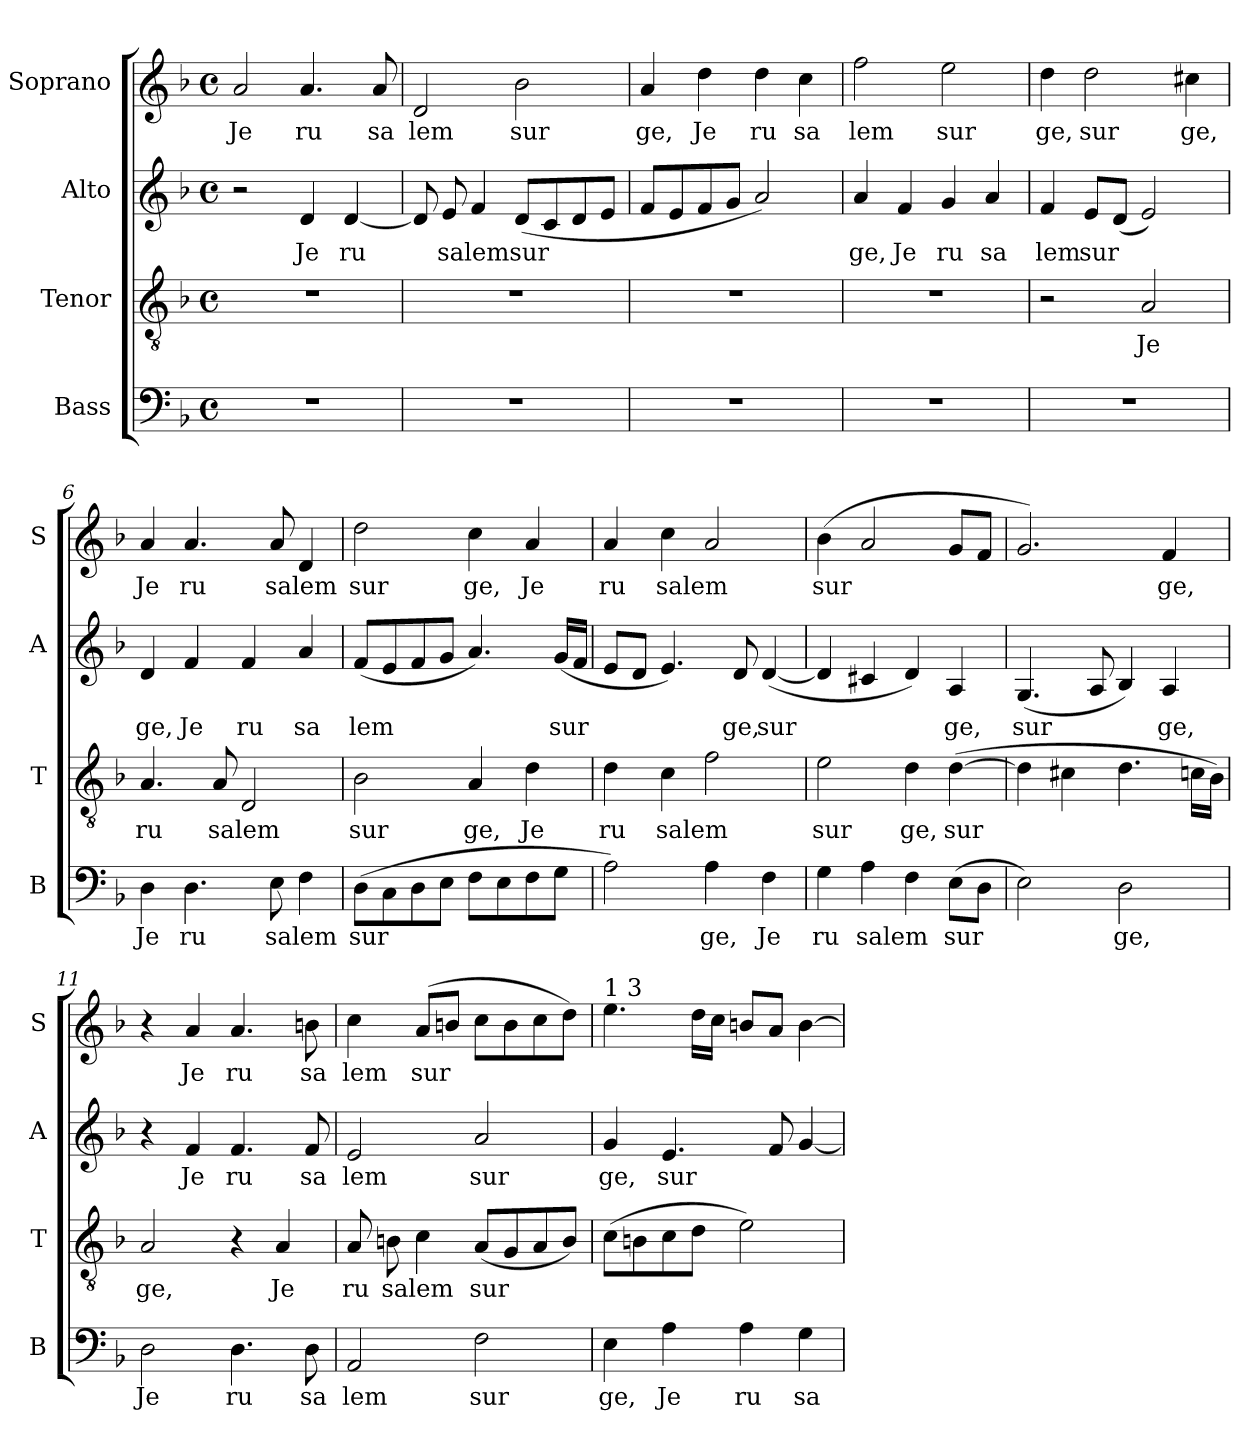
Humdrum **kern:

**kern	**text	**kern	**text	**kern	**text	**kern	**text
*part4	*part4	*part3	*part3	*part2	*part2	*part1	*part1
*staff4	*staff4	*staff3	*staff3	*staff2	*staff2	*staff1	*staff1
*I"Bass	*	*I"Tenor	*	*I"Alto	*	*I"Soprano	*
*I'B	*	*I'T	*	*I'A	*	*I'S	*
*clefF4	*	*clefGv2	*	*clefG2	*	*clefG2	*
*k[b-]	*	*k[b-]	*	*k[b-]	*	*k[b-]	*
*F:	*	*F:	*	*F:	*	*F:	*
*M4/4	*	*M4/4	*	*M4/4	*	*M4/4	*
*met(c)	*	*met(c)	*	*met(c)	*	*met(c)	*
=1	=1	=1	=1	=1	=1	=1	=1
!	!	!	!	!	!	!	!LO:LY:b
1r	.	1r	.	2r	.	2a/	Je
!	!	!	!	!	!LO:LY:b	!	!LO:LY:b
.	.	.	.	4d/	Je	4.a/	ru
!	!	!	!	!	!LO:LY:b	!	!
.	.	.	.	[<4d/	ru	.	.
!	!	!	!	!	!	!	!LO:LY:b
.	.	.	.	.	.	8a/	sa
=2	=2	=2	=2	=2	=2	=2	=2
!	!	!	!	!	!	!	!LO:LY:b
1r	.	1r	.	8d/]	.	2d/	lem
!	!	!	!	!	!LO:LY:b	!	!
.	.	.	.	8e/	salemsur	.	.
.	.	.	.	4f/	.	.	.
!	!	!	!	!	!	!	!LO:LY:b
.	.	.	.	(<8d/L	.	2b-\	sur
.	.	.	.	8c/	.	.	.
.	.	.	.	8d/	.	.	.
.	.	.	.	8e/J	.	.	.
=3	=3	=3	=3	=3	=3	=3	=3
!	!	!	!	!	!	!	!LO:LY:b
1r	.	1r	.	8f/L	.	4a/	ge,
.	.	.	.	8e/	.	.	.
!	!	!	!	!	!	!	!LO:LY:b
.	.	.	.	8f/	.	4dd\	Je
.	.	.	.	8g/J	.	.	.
!	!	!	!	!	!	!	!LO:LY:b
.	.	.	.	2a/)	.	4dd\	ru
!	!	!	!	!	!	!	!LO:LY:b
.	.	.	.	.	.	4cc\	sa
=4	=4	=4	=4	=4	=4	=4	=4
!	!	!	!	!	!LO:LY:b	!	!LO:LY:b
1r	.	1r	.	4a/	ge,	2ff\	lem
!	!	!	!	!	!LO:LY:b	!	!
.	.	.	.	4f/	Je	.	.
!	!	!	!	!	!LO:LY:b	!	!LO:LY:b
.	.	.	.	4g/	ru	2ee\	sur
!	!	!	!	!	!LO:LY:b	!	!
.	.	.	.	4a/	sa	.	.
=5	=5	=5	=5	=5	=5	=5	=5
!	!	!	!	!	!LO:LY:b	!	!LO:LY:b
1r	.	2r	.	4f/	lem	4dd\	ge,
!	!	!	!	!	!LO:LY:b	!	!LO:LY:b
.	.	.	.	8e/L	sur	2dd\	sur
.	.	.	.	(<8d/J	.	.	.
!	!	!	!LO:LY:b	!	!	!	!
.	.	2A/	Je	2e/)	.	.	.
!	!	!	!	!	!	!	!LO:LY:b
.	.	.	.	.	.	4cc#X\	ge,
=6	=6	=6	=6	=6	=6	=6	=6
!	!LO:LY:b	!	!LO:LY:b	!	!LO:LY:b	!	!LO:LY:b
4D\	Je	4.A/	ru	4d/	ge,	4a/	Je
!	!LO:LY:b	!	!	!	!LO:LY:b	!	!LO:LY:b
4.D\	ru	.	.	4f/	Je	4.a/	ru
!	!	!	!LO:LY:b	!	!	!	!
.	.	8A/	salem	.	.	.	.
!	!	!	!	!	!LO:LY:b	!	!
.	.	2D/	.	4f/	ru	.	.
!	!LO:LY:b	!	!	!	!	!	!LO:LY:b
8E\	salem	.	.	.	.	8a/	salem
!	!	!	!	!	!LO:LY:b	!	!
4F\	.	.	.	4a/	sa	4d/	.
!!LO:LB:g=z
=7	=7	=7	=7	=7	=7	=7	=7
!	!LO:LY:b	!	!LO:LY:b	!	!LO:LY:b	!	!LO:LY:b
(>8D\L	sur	2B-\	sur	(<8f/L	lem	2dd\	sur
8C\	.	.	.	8e/	.	.	.
8D\	.	.	.	8f/	.	.	.
8E\J	.	.	.	8g/J	.	.	.
!	!	!	!LO:LY:b	!	!	!	!LO:LY:b
8F\L	.	4A/	ge,	4.a/)	.	4cc\	ge,
8E\	.	.	.	.	.	.	.
!	!	!	!LO:LY:b	!	!	!	!LO:LY:b
8F\	.	4d\	Je	.	.	4a/	Je
!	!	!	!	!	!LO:LY:b	!	!
8G\J	.	.	.	(<16g/LL	sur	.	.
.	.	.	.	16f/JJ	.	.	.
=8	=8	=8	=8	=8	=8	=8	=8
!	!	!	!LO:LY:b	!	!	!	!LO:LY:b
2A\)	.	4d\	ru	8e/L	.	4a/	ru
.	.	.	.	8d/J	.	.	.
!	!	!	!LO:LY:b	!	!	!	!LO:LY:b
.	.	4c\	salem	4.e/)	.	4cc\	salem
!	!LO:LY:b	!	!	!	!	!	!
4A\	ge,	2f\	.	.	.	2a/	.
!	!	!	!	!	!LO:LY:b	!	!
.	.	.	.	8d/	ge,	.	.
!	!LO:LY:b	!	!	!	!LO:LY:b	!	!
4F\	Je	.	.	(<[<4d/	sur	.	.
=9	=9	=9	=9	=9	=9	=9	=9
!	!LO:LY:b	!	!LO:LY:b	!	!	!	!LO:LY:b
4G\	ru	2e\	sur	4d/]	.	(>4b-\	sur
!	!LO:LY:b	!	!	!	!	!	!
4A\	salem	.	.	4c#X/	.	2a/	.
!	!	!	!LO:LY:b	!	!	!	!
4F\	.	4d\	ge,	4d/)	.	.	.
!	!LO:LY:b	!	!LO:LY:b	!	!LO:LY:b	!	!
(>8E\L	sur	(>[>4d\	sur	4A/	ge,	8g/L	.
8D\J	.	.	.	.	.	8f/J	.
=10	=10	=10	=10	=10	=10	=10	=10
!	!	!	!	!	!LO:LY:b	!	!
2E\)	.	4d\]	.	(<4.G/	sur	2.g/)	.
.	.	4c#X\	.	.	.	.	.
.	.	.	.	8A/	.	.	.
!	!LO:LY:b	!	!	!	!	!	!
2D\	ge,	4.d\	.	4B-/)	.	.	.
!	!	!	!	!	!LO:LY:b	!	!LO:LY:b
.	.	.	.	4A/	ge,	4f/	ge,
.	.	16cn\LL	.	.	.	.	.
.	.	16B-\JJ)	.	.	.	.	.
=11	=11	=11	=11	=11	=11	=11	=11
!	!LO:LY:b	!	!LO:LY:b	!	!	!	!
2D\	Je	2A/	ge,	4r	.	4r	.
!	!	!	!	!	!LO:LY:b	!	!LO:LY:b
.	.	.	.	4f/	Je	4a/	Je
!	!LO:LY:b	!	!	!	!LO:LY:b	!	!LO:LY:b
4.D\	ru	4r	.	4.f/	ru	4.a/	ru
!	!	!	!LO:LY:b	!	!	!	!
.	.	4A/	Je	.	.	.	.
!	!LO:LY:b	!	!	!	!LO:LY:b	!	!LO:LY:b
8D\	sa	.	.	8f/	sa	8bn\	sa
=12	=12	=12	=12	=12	=12	=12	=12
!	!LO:LY:b	!	!LO:LY:b	!	!LO:LY:b	!	!LO:LY:b
2AA/	lem	8A/	ru	2e/	lem	4cc\	lem
!	!	!	!LO:LY:b	!	!	!	!
.	.	8Bn\	salem	.	.	.	.
!	!	!	!	!	!	!	!LO:LY:b
.	.	4c\	.	.	.	(>8a/L	sur
.	.	.	.	.	.	8bn/J	.
!	!LO:LY:b	!	!LO:LY:b	!	!LO:LY:b	!	!
2F\	sur	(>8A/L	sur	2a/	sur	8cc\L	.
.	.	8G/	.	.	.	8b\	.
.	.	8A/	.	.	.	8cc\	.
.	.	8B/J)	.	.	.	8dd\J)	.
!!LO:LB:g=z
=13	=13	=13	=13	=13	=13	=13	=13
!	!	!	!	!	!	!LO:TX:a:t=1 3	!
!	!LO:LY:b	!	!	!	!LO:LY:b	!	!
4E\	ge,	(>8c\L	.	4g/	ge,	4.ee\	.
.	.	8Bn\	.	.	.	.	.
!	!LO:LY:b	!	!	!	!LO:LY:b	!	!
4A\	Je	8c\	.	4.e/	sur	.	.
.	.	8d\J	.	.	.	16dd\LL	.
.	.	.	.	.	.	16cc\JJ	.
!	!LO:LY:b	!	!	!	!	!	!
4A\	ru	2e\)	.	.	.	8bn/L	.
.	.	.	.	8f/	.	8a/J	.
!	!LO:LY:b	!	!	!	!	!	!
4G\	sa	.	.	[<4g/	.	[<4b\	.
=	=	=	=	=	=	=	=
*-	*-	*-	*-	*-	*-	*-	*-
